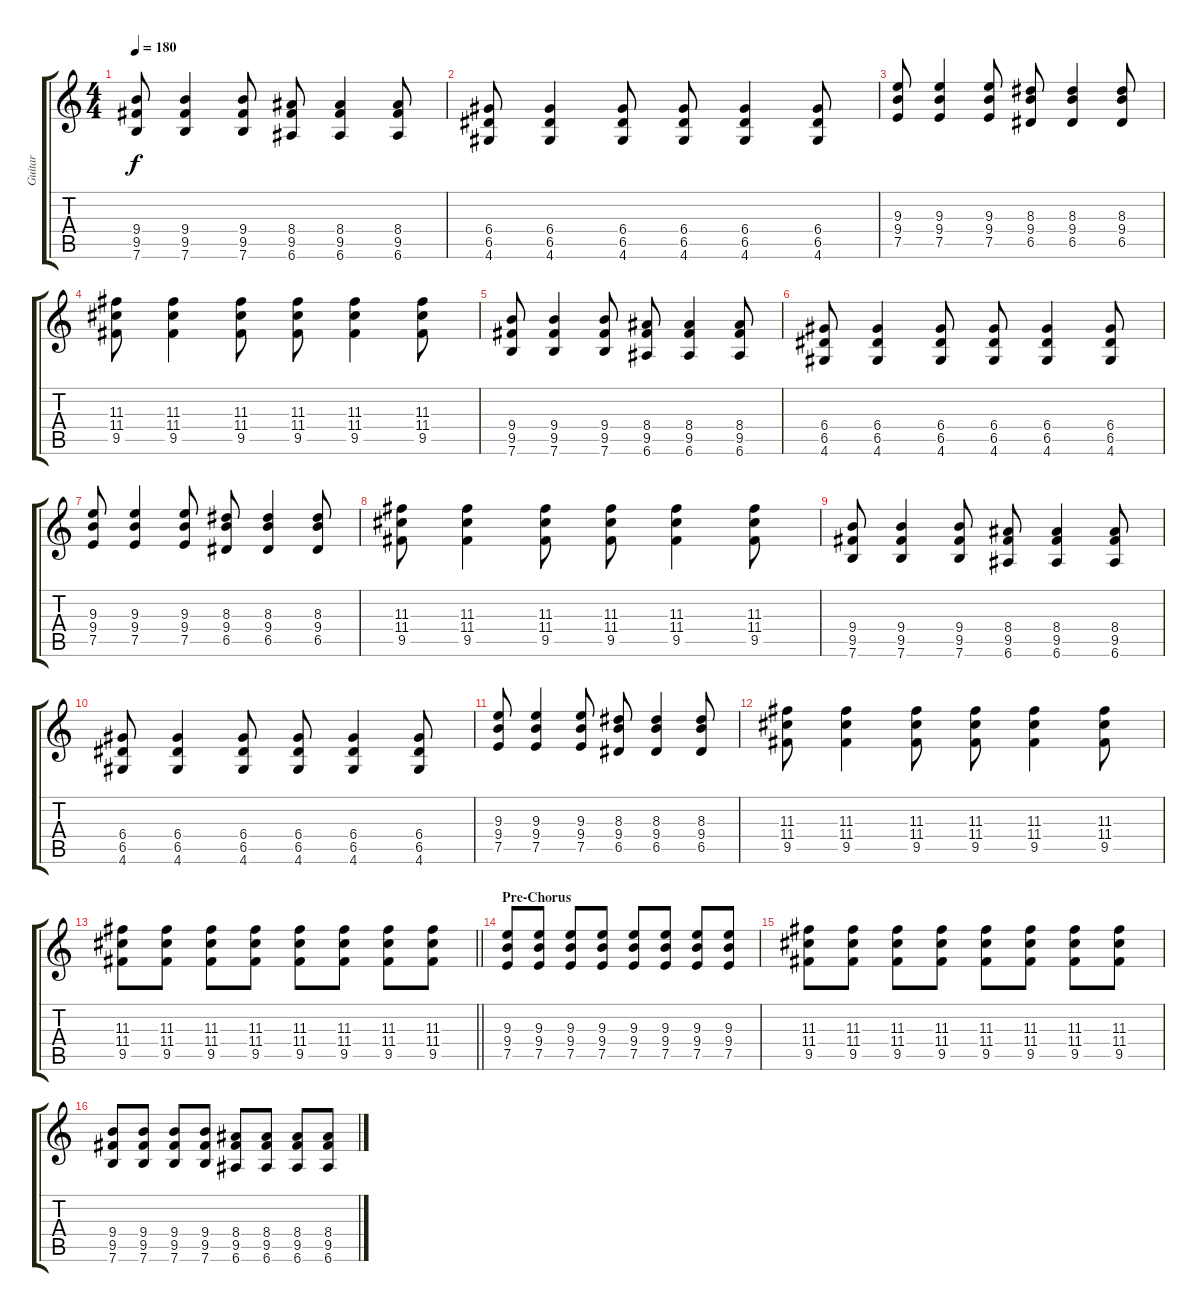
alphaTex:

\track ("Guitar" "Guitar") {instrument distortionguitar}
\staff {score tabs}
\tuning (E4 B3 G3 D3 A2 E2) {hide}
\ts (4 4)
\tempo 180
\clef g2
\ks c
(9.4 9.5 7.6).8{dy f} (9.4 9.5 7.6).4 (9.4 9.5 7.6).8 (8.4 9.5 6.6).8 (8.4 9.5 6.6).4 (8.4 9.5 6.6).8 |
(6.4 6.5 4.6).8 (6.4 6.5 4.6).4 (6.4 6.5 4.6).8 (6.4 6.5 4.6).8 (6.4 6.5 4.6).4 (6.4 6.5 4.6).8 |
(9.3 9.4 7.5).8 (9.3 9.4 7.5).4 (9.3 9.4 7.5).8 (8.3 9.4 6.5).8 (8.3 9.4 6.5).4 (8.3 9.4 6.5).8 |
(11.3 11.4 9.5).8 (11.3 11.4 9.5).4 (11.3 11.4 9.5).8 (11.3 11.4 9.5).8 (11.3 11.4 9.5).4 (11.3 11.4 9.5).8 |
(9.4 9.5 7.6).8 (9.4 9.5 7.6).4 (9.4 9.5 7.6).8 (8.4 9.5 6.6).8 (8.4 9.5 6.6).4 (8.4 9.5 6.6).8 |
(6.4 6.5 4.6).8 (6.4 6.5 4.6).4 (6.4 6.5 4.6).8 (6.4 6.5 4.6).8 (6.4 6.5 4.6).4 (6.4 6.5 4.6).8 |
(9.3 9.4 7.5).8 (9.3 9.4 7.5).4 (9.3 9.4 7.5).8 (8.3 9.4 6.5).8 (8.3 9.4 6.5).4 (8.3 9.4 6.5).8 |
(11.3 11.4 9.5).8 (11.3 11.4 9.5).4 (11.3 11.4 9.5).8 (11.3 11.4 9.5).8 (11.3 11.4 9.5).4 (11.3 11.4 9.5).8 |
(9.4 9.5 7.6).8 (9.4 9.5 7.6).4 (9.4 9.5 7.6).8 (8.4 9.5 6.6).8 (8.4 9.5 6.6).4 (8.4 9.5 6.6).8 |
(6.4 6.5 4.6).8 (6.4 6.5 4.6).4 (6.4 6.5 4.6).8 (6.4 6.5 4.6).8 (6.4 6.5 4.6).4 (6.4 6.5 4.6).8 |
(9.3 9.4 7.5).8 (9.3 9.4 7.5).4 (9.3 9.4 7.5).8 (8.3 9.4 6.5).8 (8.3 9.4 6.5).4 (8.3 9.4 6.5).8 |
(11.3 11.4 9.5).8 (11.3 11.4 9.5).4 (11.3 11.4 9.5).8 (11.3 11.4 9.5).8 (11.3 11.4 9.5).4 (11.3 11.4 9.5).8 |
\barLineRight lightlight
(11.3 11.4 9.5).8 (11.3 11.4 9.5).8 (11.3 11.4 9.5).8 (11.3 11.4 9.5).8 (11.3 11.4 9.5).8 (11.3 11.4 9.5).8 (11.3 11.4 9.5).8 (11.3 11.4 9.5).8 |
\section ("" "Pre-Chorus")
(9.3 9.4 7.5).8 (9.3 9.4 7.5).8 (9.3 9.4 7.5).8 (9.3 9.4 7.5).8 (9.3 9.4 7.5).8 (9.3 9.4 7.5).8 (9.3 9.4 7.5).8 (9.3 9.4 7.5).8 |
(11.3 11.4 9.5).8 (11.3 11.4 9.5).8 (11.3 11.4 9.5).8 (11.3 11.4 9.5).8 (11.3 11.4 9.5).8 (11.3 11.4 9.5).8 (11.3 11.4 9.5).8 (11.3 11.4 9.5).8 |
(9.4 9.5 7.6).8 (9.4 9.5 7.6).8 (9.4 9.5 7.6).8 (9.4 9.5 7.6).8 (8.4 9.5 6.6).8 (8.4 9.5 6.6).8 (8.4 9.5 6.6).8 (8.4 9.5 6.6).8
